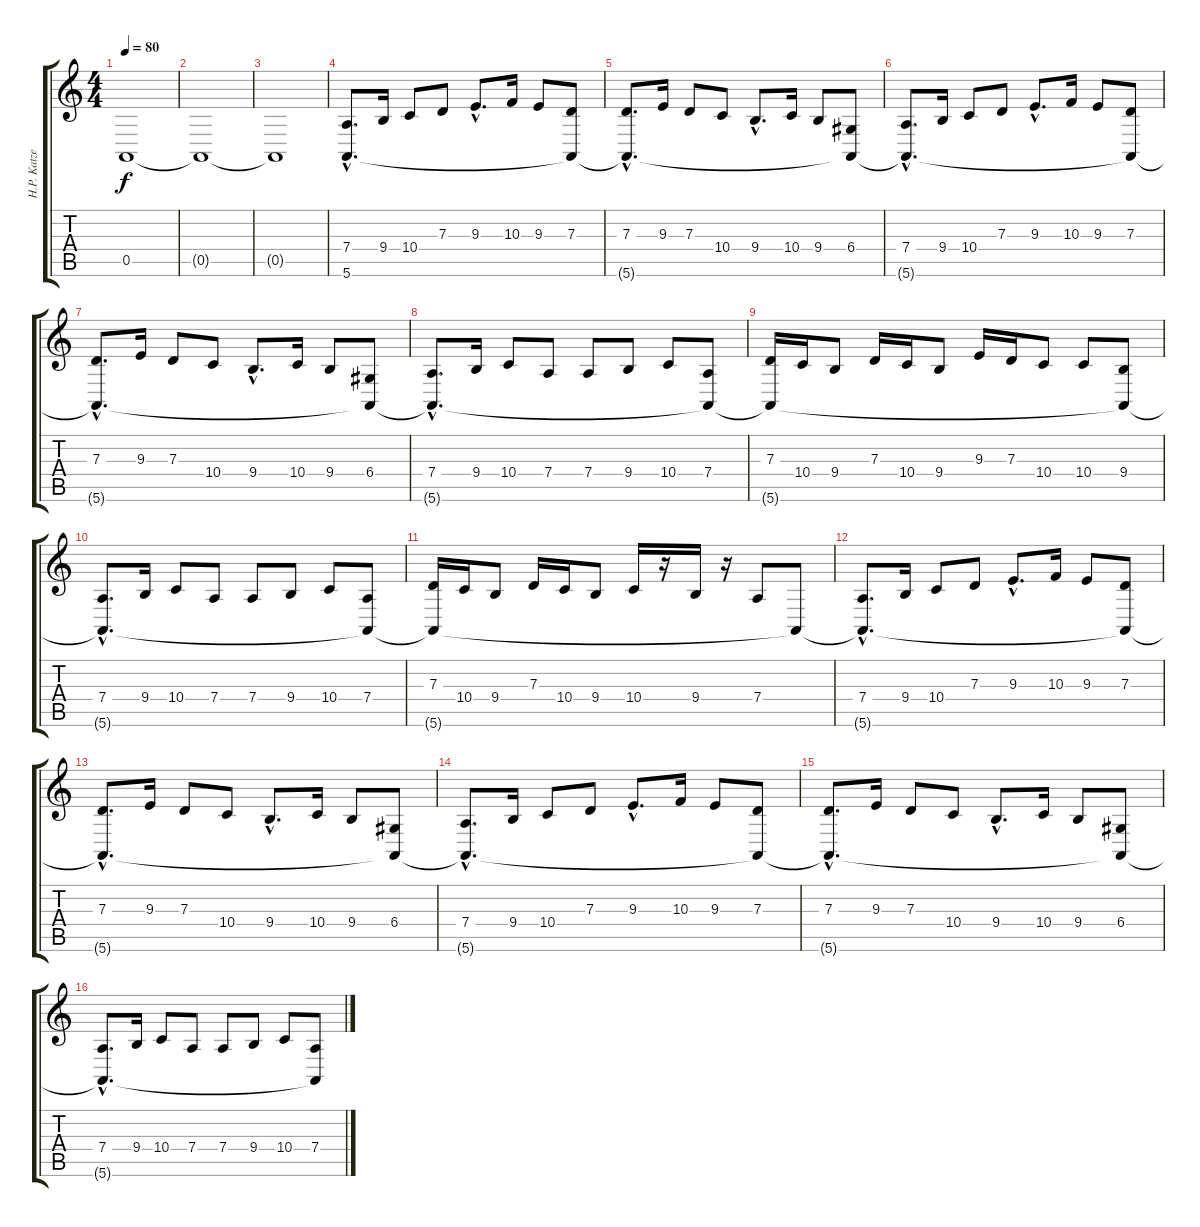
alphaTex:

\track ("H.P. Katzenburg" "H.P. Katze") {instrument synthstrings1}
\staff {score tabs}
\tuning (E4 B3 G3 D3 A2 E2) {hide}
\ts (4 4)
\tempo 80
\clef g2
\ks c
0.5{t}.1{dy f} |
0.5{t}.1 |
0.5{t}.1 |
(7.4{hac} 5.6{hac}).8{d} 9.4.16 10.4.8 7.3.8 9.3{hac}.8{d} 10.3.16 9.3.8 (7.3 5.6{t}).8 |
(7.3{hac} 5.6{hac t}).8{d} 9.3.16 7.3.8 10.4.8 9.4{hac}.8{d} 10.4.16 9.4.8 (6.4 5.6{t}).8 |
(7.4{hac} 5.6{hac t}).8{d} 9.4.16 10.4.8 7.3.8 9.3{hac}.8{d} 10.3.16 9.3.8 (7.3 5.6{t}).8 |
(7.3{hac} 5.6{hac t}).8{d} 9.3.16 7.3.8 10.4.8 9.4{hac}.8{d} 10.4.16 9.4.8 (6.4 5.6{t}).8 |
(7.4{hac} 5.6{hac t}).8{d} 9.4.16 10.4.8 7.4.8 7.4.8 9.4.8 10.4.8 (7.4 5.6{t}).8 |
(7.3 5.6{t}).16 10.4.16 9.4.8 7.3.16 10.4.16 9.4.8 9.3.16 7.3.16 10.4.8 10.4.8 (9.4 5.6{t}).8 |
(7.4{hac} 5.6{hac t}).8{d} 9.4.16 10.4.8 7.4.8 7.4.8 9.4.8 10.4.8 (7.4 5.6{t}).8 |
(7.3 5.6{t}).16 10.4.16 9.4.8 7.3.16 10.4.16 9.4.8 10.4.16 r.16 9.4.16 r.16 7.4.8 5.6{t}.8 |
(7.4{hac} 5.6{hac t}).8{d} 9.4.16 10.4.8 7.3.8 9.3{hac}.8{d} 10.3.16 9.3.8 (7.3 5.6{t}).8 |
(7.3{hac} 5.6{hac t}).8{d} 9.3.16 7.3.8 10.4.8 9.4{hac}.8{d} 10.4.16 9.4.8 (6.4 5.6{t}).8 |
(7.4{hac} 5.6{hac t}).8{d} 9.4.16 10.4.8 7.3.8 9.3{hac}.8{d} 10.3.16 9.3.8 (7.3 5.6{t}).8 |
(7.3{hac} 5.6{hac t}).8{d} 9.3.16 7.3.8 10.4.8 9.4{hac}.8{d} 10.4.16 9.4.8 (6.4 5.6{t}).8 |
(7.4{hac} 5.6{hac t}).8{d} 9.4.16 10.4.8 7.4.8 7.4.8 9.4.8 10.4.8 (7.4 5.6{t}).8
